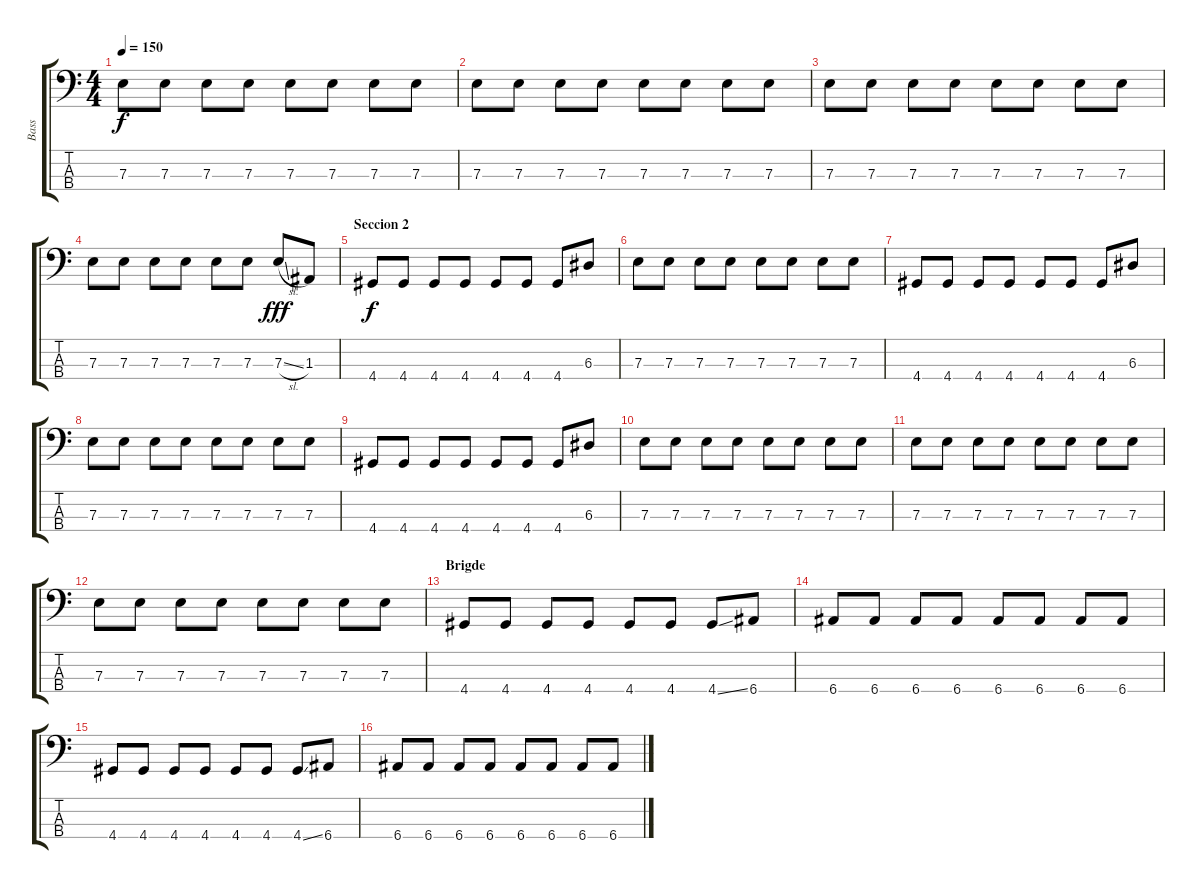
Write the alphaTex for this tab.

\track ("Bass" "Bass") {instrument electricbasspick}
\staff {score tabs}
\tuning (G2 D2 A1 E1) {hide}
\ts (4 4)
\tempo 150
\clef f4
\ks c
7.3.8{dy f} 7.3.8 7.3.8 7.3.8 7.3.8 7.3.8 7.3.8 7.3.8 |
7.3.8 7.3.8 7.3.8 7.3.8 7.3.8 7.3.8 7.3.8 7.3.8 |
7.3.8 7.3.8 7.3.8 7.3.8 7.3.8 7.3.8 7.3.8 7.3.8 |
7.3.8 7.3.8 7.3.8 7.3.8 7.3.8 7.3.8 7.3{sl}.8{dy fff} 1.3.8 |
\section ("" "Seccion 2")
4.4.8{dy f} 4.4.8 4.4.8 4.4.8 4.4.8 4.4.8 4.4.8 6.3.8 |
7.3.8 7.3.8 7.3.8 7.3.8 7.3.8 7.3.8 7.3.8 7.3.8 |
4.4.8 4.4.8 4.4.8 4.4.8 4.4.8 4.4.8 4.4.8 6.3.8 |
7.3.8 7.3.8 7.3.8 7.3.8 7.3.8 7.3.8 7.3.8 7.3.8 |
4.4.8 4.4.8 4.4.8 4.4.8 4.4.8 4.4.8 4.4.8 6.3.8 |
7.3.8 7.3.8 7.3.8 7.3.8 7.3.8 7.3.8 7.3.8 7.3.8 |
7.3.8 7.3.8 7.3.8 7.3.8 7.3.8 7.3.8 7.3.8 7.3.8 |
7.3.8 7.3.8 7.3.8 7.3.8 7.3.8 7.3.8 7.3.8 7.3.8 |
\section ("" "Brigde")
4.4.8 4.4.8 4.4.8 4.4.8 4.4.8 4.4.8 4.4{ss}.8 6.4.8 |
6.4.8 6.4.8 6.4.8 6.4.8 6.4.8 6.4.8 6.4.8 6.4.8 |
4.4.8 4.4.8 4.4.8 4.4.8 4.4.8 4.4.8 4.4{ss}.8 6.4.8 |
6.4.8 6.4.8 6.4.8 6.4.8 6.4.8 6.4.8 6.4.8 6.4.8
